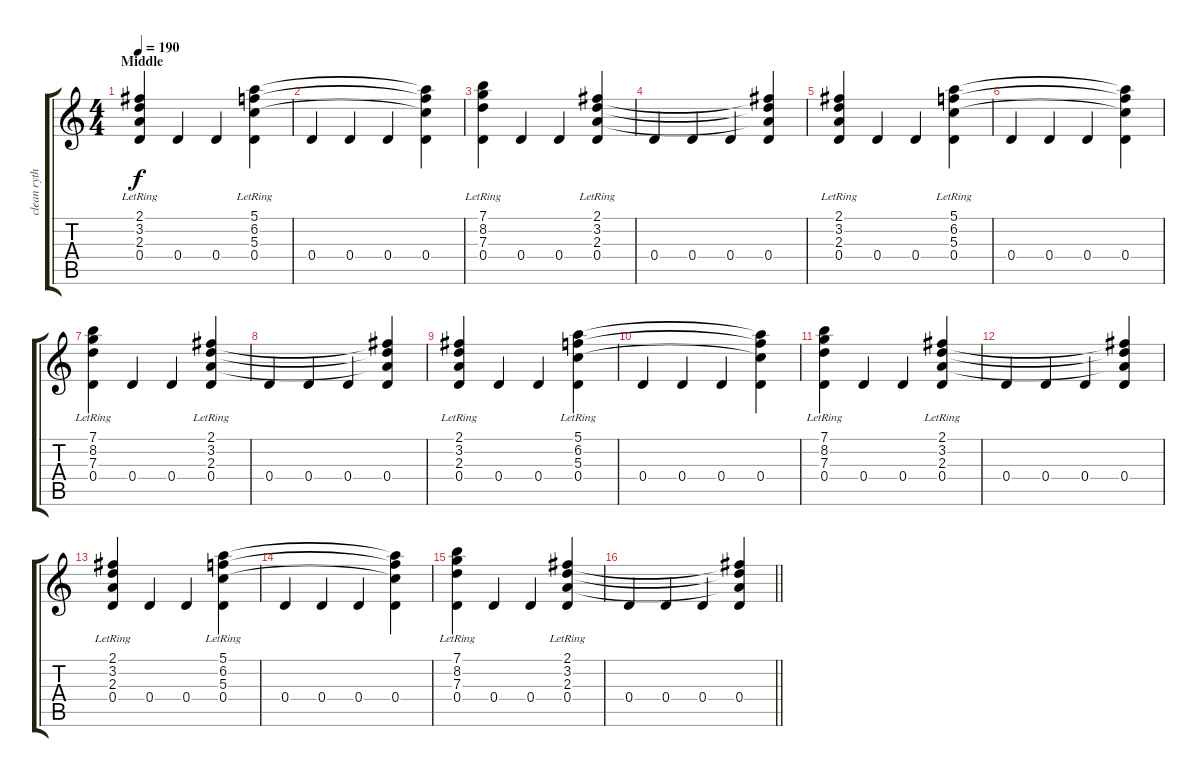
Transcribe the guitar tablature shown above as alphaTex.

\track ("clean rythm 2" "clean ryth") {instrument electricguitarclean}
\staff {score tabs}
\tuning (E4 B3 G3 D3 A2 E2) {hide}
\ts (4 4)
\section ("" "Middle")
\tempo 190
\clef g2
\ks c
(2.1{lr} 3.2{lr} 2.3{lr} 0.4).4{dy f} 0.4.4 0.4.4 (5.1{lr} 6.2{lr} 5.3{lr} 0.4).4 |
0.4.4 0.4.4 0.4.4 (5.1{t} 6.2{t} 5.3{t} 0.4).4 |
(7.1{lr} 8.2{lr} 7.3{lr} 0.4).4 0.4.4 0.4.4 (2.1{lr} 3.2 2.3 0.4).4 |
0.4.4 0.4.4 0.4.4 (2.1{t} 3.2{t} 2.3{t} 0.4).4 |
(2.1{lr} 3.2{lr} 2.3{lr} 0.4).4 0.4.4 0.4.4 (5.1{lr} 6.2{lr} 5.3{lr} 0.4).4 |
0.4.4 0.4.4 0.4.4 (5.1{t} 6.2{t} 5.3{t} 0.4).4 |
(7.1{lr} 8.2{lr} 7.3{lr} 0.4).4 0.4.4 0.4.4 (2.1{lr} 3.2 2.3 0.4).4 |
0.4.4 0.4.4 0.4.4 (2.1{t} 3.2{t} 2.3{t} 0.4).4 |
(2.1{lr} 3.2{lr} 2.3{lr} 0.4).4 0.4.4 0.4.4 (5.1{lr} 6.2{lr} 5.3{lr} 0.4).4 |
0.4.4 0.4.4 0.4.4 (5.1{t} 6.2{t} 5.3{t} 0.4).4 |
(7.1{lr} 8.2{lr} 7.3{lr} 0.4).4 0.4.4 0.4.4 (2.1{lr} 3.2 2.3 0.4).4 |
0.4.4 0.4.4 0.4.4 (2.1{t} 3.2{t} 2.3{t} 0.4).4 |
(2.1{lr} 3.2{lr} 2.3{lr} 0.4).4 0.4.4 0.4.4 (5.1{lr} 6.2{lr} 5.3{lr} 0.4).4 |
0.4.4 0.4.4 0.4.4 (5.1{t} 6.2{t} 5.3{t} 0.4).4 |
(7.1{lr} 8.2{lr} 7.3{lr} 0.4).4 0.4.4 0.4.4 (2.1{lr} 3.2 2.3 0.4).4 |
\barLineRight lightlight
0.4.4 0.4.4 0.4.4 (2.1{t} 3.2{t} 2.3{t} 0.4).4
